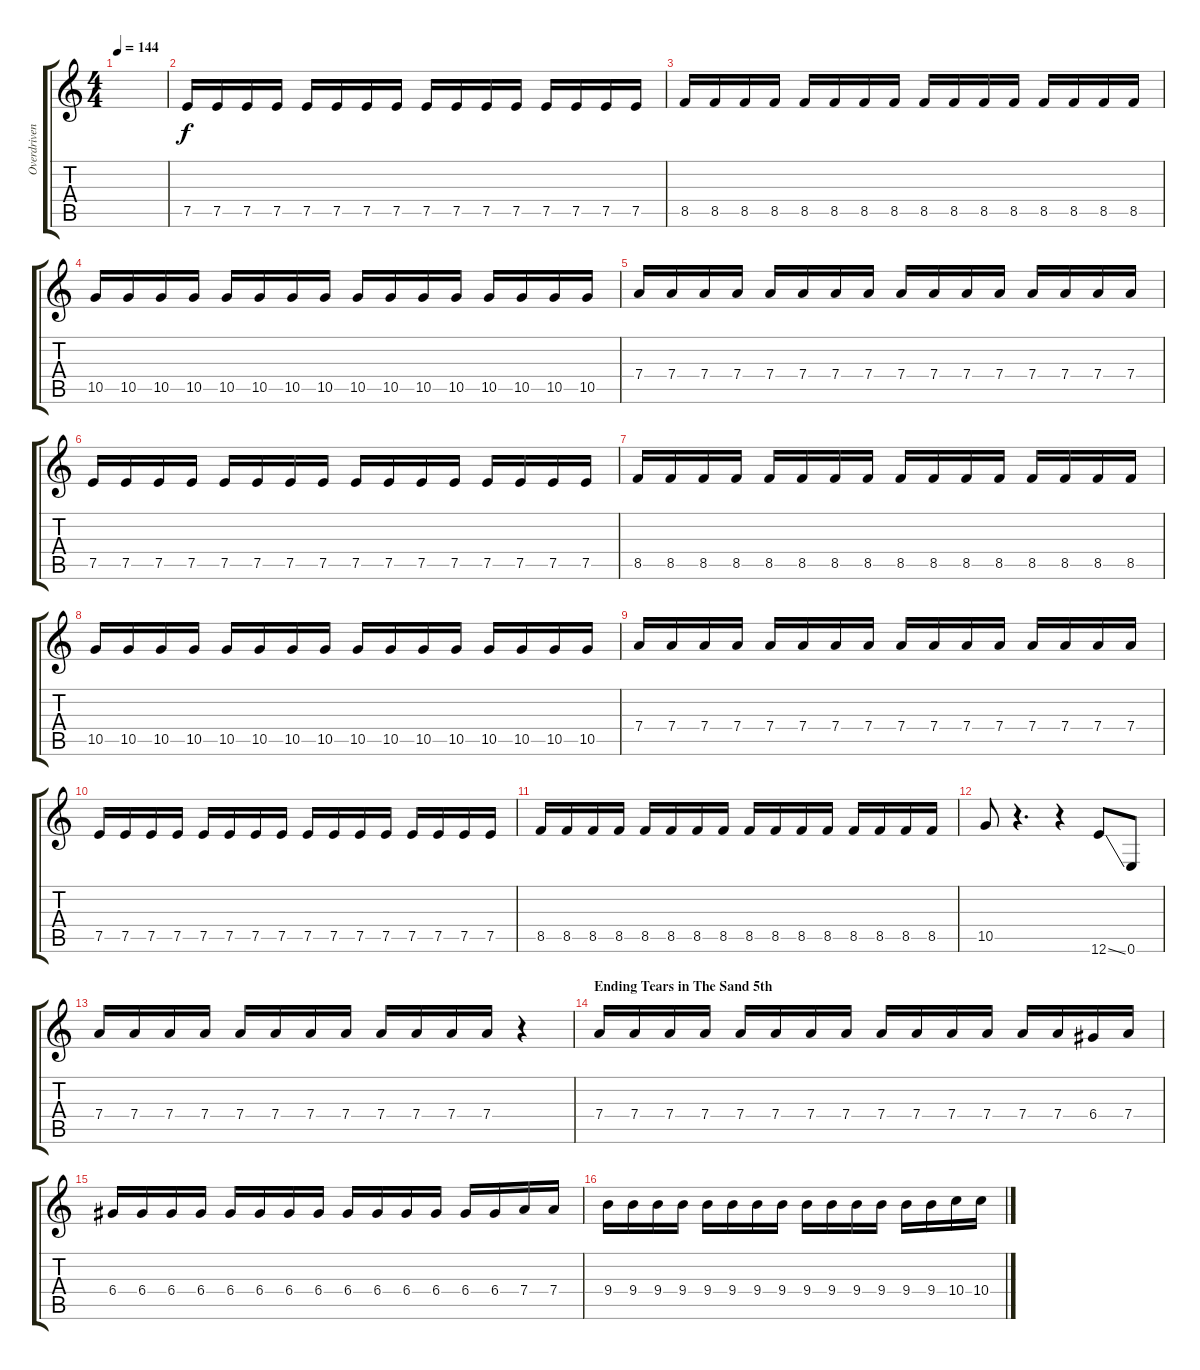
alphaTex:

\track ("Overdriven Guitar" "Overdriven") {instrument overdrivenguitar}
\staff {score tabs}
\tuning (E4 B3 G3 D3 A2 E2) {hide}
\ts (4 4)
\tempo 144
\clef g2
\ks c
|
7.5.16 7.5.16 7.5.16 7.5.16 7.5.16 7.5.16 7.5.16 7.5.16 7.5.16 7.5.16 7.5.16 7.5.16 7.5.16 7.5.16 7.5.16 7.5.16 |
8.5.16 8.5.16 8.5.16 8.5.16 8.5.16 8.5.16 8.5.16 8.5.16 8.5.16 8.5.16 8.5.16 8.5.16 8.5.16 8.5.16 8.5.16 8.5.16 |
10.5.16 10.5.16 10.5.16 10.5.16 10.5.16 10.5.16 10.5.16 10.5.16 10.5.16 10.5.16 10.5.16 10.5.16 10.5.16 10.5.16 10.5.16 10.5.16 |
7.4.16 7.4.16 7.4.16 7.4.16 7.4.16 7.4.16 7.4.16 7.4.16 7.4.16 7.4.16 7.4.16 7.4.16 7.4.16 7.4.16 7.4.16 7.4.16 |
7.5.16 7.5.16 7.5.16 7.5.16 7.5.16 7.5.16 7.5.16 7.5.16 7.5.16 7.5.16 7.5.16 7.5.16 7.5.16 7.5.16 7.5.16 7.5.16 |
8.5.16 8.5.16 8.5.16 8.5.16 8.5.16 8.5.16 8.5.16 8.5.16 8.5.16 8.5.16 8.5.16 8.5.16 8.5.16 8.5.16 8.5.16 8.5.16 |
10.5.16 10.5.16 10.5.16 10.5.16 10.5.16 10.5.16 10.5.16 10.5.16 10.5.16 10.5.16 10.5.16 10.5.16 10.5.16 10.5.16 10.5.16 10.5.16 |
7.4.16 7.4.16 7.4.16 7.4.16 7.4.16 7.4.16 7.4.16 7.4.16 7.4.16 7.4.16 7.4.16 7.4.16 7.4.16 7.4.16 7.4.16 7.4.16 |
7.5.16 7.5.16 7.5.16 7.5.16 7.5.16 7.5.16 7.5.16 7.5.16 7.5.16 7.5.16 7.5.16 7.5.16 7.5.16 7.5.16 7.5.16 7.5.16 |
8.5.16 8.5.16 8.5.16 8.5.16 8.5.16 8.5.16 8.5.16 8.5.16 8.5.16 8.5.16 8.5.16 8.5.16 8.5.16 8.5.16 8.5.16 8.5.16 |
10.5.8 r.4{d} r.4 12.6{ss}.8 0.6.8 |
7.4.16 7.4.16 7.4.16 7.4.16 7.4.16 7.4.16 7.4.16 7.4.16 7.4.16 7.4.16 7.4.16 7.4.16 r.4 |
\section ("" "Ending Tears in The Sand 5th")
7.4.16 7.4.16 7.4.16 7.4.16 7.4.16 7.4.16 7.4.16 7.4.16 7.4.16 7.4.16 7.4.16 7.4.16 7.4.16 7.4.16 6.4.16 7.4.16 |
6.4.16 6.4.16 6.4.16 6.4.16 6.4.16 6.4.16 6.4.16 6.4.16 6.4.16 6.4.16 6.4.16 6.4.16 6.4.16 6.4.16 7.4.16 7.4.16 |
9.4.16 9.4.16 9.4.16 9.4.16 9.4.16 9.4.16 9.4.16 9.4.16 9.4.16 9.4.16 9.4.16 9.4.16 9.4.16 9.4.16 10.4.16 10.4.16
